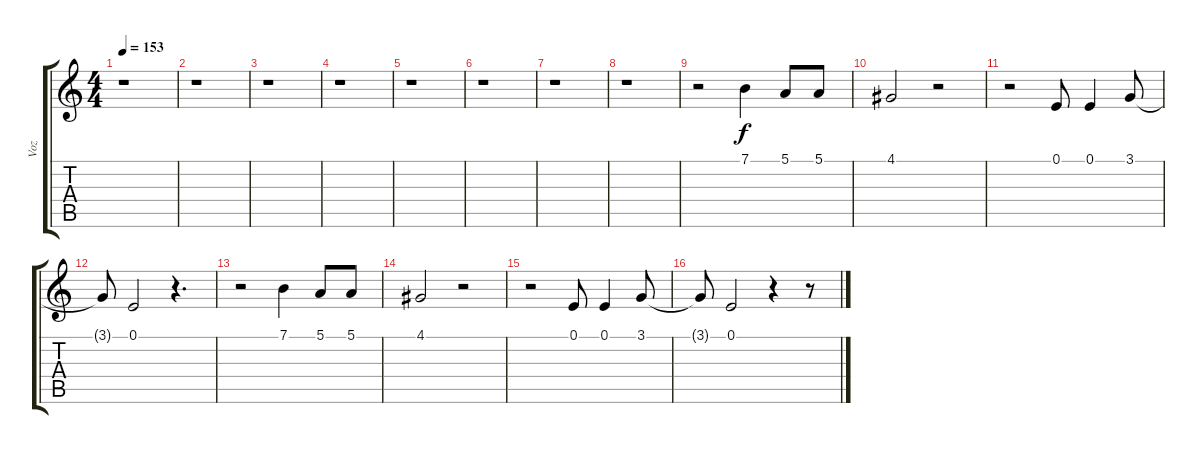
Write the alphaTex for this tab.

\track ("Voz" "Voz") {instrument altosax}
\staff {score tabs}
\tuning (E4 B3 G3 D3 A2 D2) {hide}
\ts (4 4)
\tempo 153
\clef g2
\ks c
r.1{dy f} |
r.1 |
r.1 |
r.1 |
r.1 |
r.1 |
r.1 |
r.1 |
r.2 7.1.4 5.1.8 5.1.8 |
4.1.2 r.2 |
r.2 0.1.8 0.1.4 3.1.8 |
3.1{t}.8 0.1.2 r.4{d} |
r.2 7.1.4 5.1.8 5.1.8 |
4.1.2 r.2 |
r.2 0.1.8 0.1.4 3.1.8 |
3.1{t}.8 0.1.2 r.4 r.8
